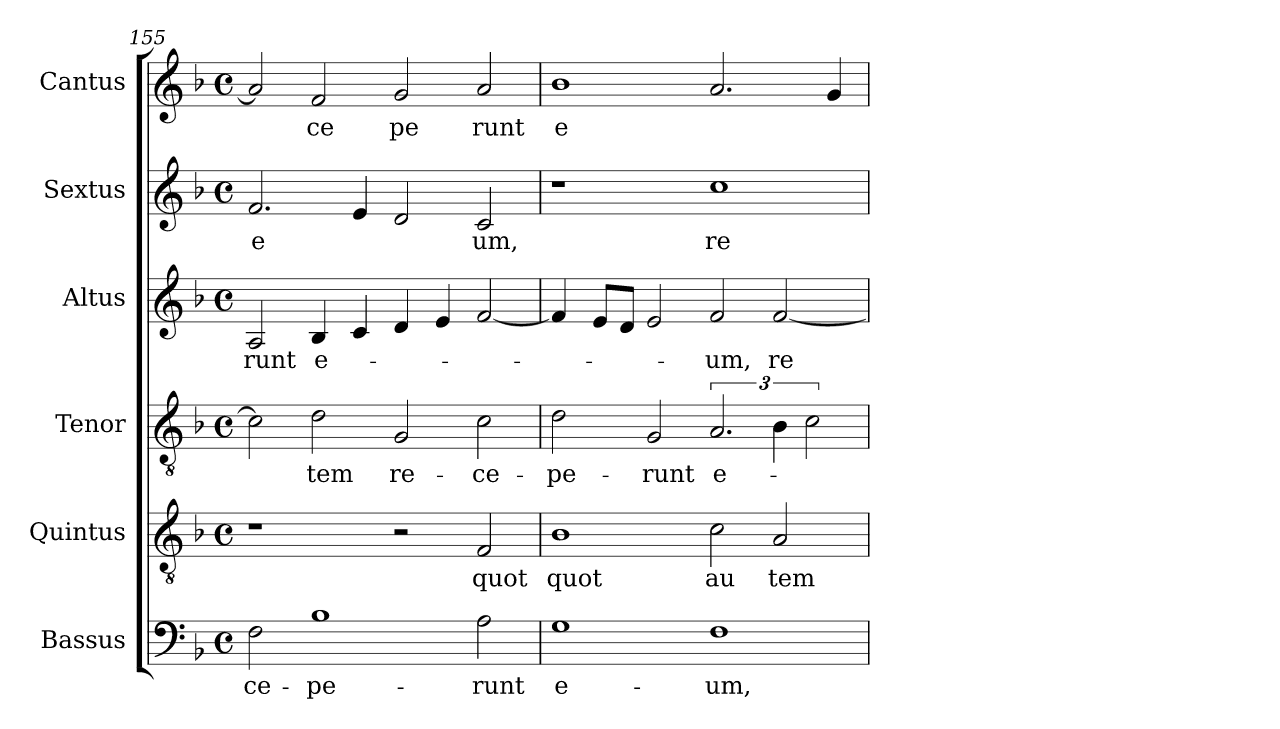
**kern	**text	**kern	**text	**kern	**text	**kern	**text	**kern	**text	**kern	**text
*part6	*part6	*part5	*part5	*part4	*part4	*part3	*part3	*part2	*part2	*part1	*part1
*staff6	*staff6	*staff5	*staff5	*staff4	*staff4	*staff3	*staff3	*staff2	*staff2	*staff1	*staff1
*I"Bassus	*	*I"Quintus	*	*I"Tenor	*	*I"Altus	*	*I"Sextus	*	*I"Cantus	*
*I'Bassus	*	*I'Quintus	*	*I'Tenor	*	*I'Altus	*	*I'Sextus	*	*I'Cantus	*
*clefF4	*	*clefGv2	*	*clefGv2	*	*clefG2	*	*clefG2	*	*clefG2	*
*k[b-]	*	*k[b-]	*	*k[b-]	*	*k[b-]	*	*k[b-]	*	*k[b-]	*
*F:	*	*F:	*	*F:	*	*F:	*	*F:	*	*F:	*
*M4/4	*	*M4/4	*	*M4/4	*	*M4/4	*	*M4/4	*	*M4/4	*
*met(c)	*	*met(c)	*	*met(c)	*	*met(c)	*	*met(c)	*	*met(c)	*
=155	=155	=155	=155	=155	=155	=155	=155	=155	=155	=155	=155
!	!LO:LY:b:cj	!	!	!	!	!	!LO:LY:b:cj	!	!LO:LY:b:cj	!	!
2F\	-ce-	1r	.	2c\]	.	2A/	-runt	2.f/	e	2a/]	.
!	!LO:LY:b:cj	!	!	!	!LO:LY:b:cj	!	!LO:LY:b:cj	!	!	!	!LO:LY:b:cj
1B-	-pe-	.	.	2d\	-tem	4B-/	e-	.	.	2f/	ce
.	.	.	.	.	.	4c/	.	4e/	.	.	.
!	!	!	!	!	!LO:LY:b:cj	!	!	!	!	!	!LO:LY:b:cj
.	.	2r	.	2G/	re-	4d/	.	2d/	.	2g/	pe
.	.	.	.	.	.	4e/	.	.	.	.	.
!	!LO:LY:b:cj	!	!LO:LY:b:cj	!	!LO:LY:b:cj	!	!	!	!LO:LY:b:cj	!	!LO:LY:b:cj
2A\	-runt	2F/	quot	2c\	-ce-	[<2f/	.	2c/	um,	2a/	runt
=156	=156	=156	=156	=156	=156	=156	=156	=156	=156	=156	=156
!	!LO:LY:b:cj	!	!LO:LY:b:cj	!	!LO:LY:b:cj	!	!	!	!	!	!LO:LY:b:rj
1G	e-	1B-	quot	2d\	-pe-	4f/]	.	1r	.	1b-	e
.	.	.	.	.	.	8e/L	.	.	.	.	.
.	.	.	.	.	.	8d/J	.	.	.	.	.
!	!	!	!	!	!LO:LY:b:cj	!	!	!	!	!	!
.	.	.	.	2G/	-runt	2e/	.	.	.	.	.
!	!LO:LY:b:cj	!	!LO:LY:b:cj	!	!LO:LY:b:cj	!	!LO:LY:b:cj	!	!LO:LY:b:cj	!	!
1F	-um,	2c\	au	3.A/	e-	2f/	-um,	1cc	re	2.a/	.
!	!	!	!LO:LY:b:cj	!	!	!	!LO:LY:b:cj	!	!	!	!
.	.	2A/	tem	6B-\	.	[<2f/	re-	.	.	.	.
.	.	.	.	3c\	.	.	.	.	.	.	.
.	.	.	.	.	.	.	.	.	.	4g/	.
=	=	=	=	=	=	=	=	=	=	=	=
*-	*-	*-	*-	*-	*-	*-	*-	*-	*-	*-	*-
